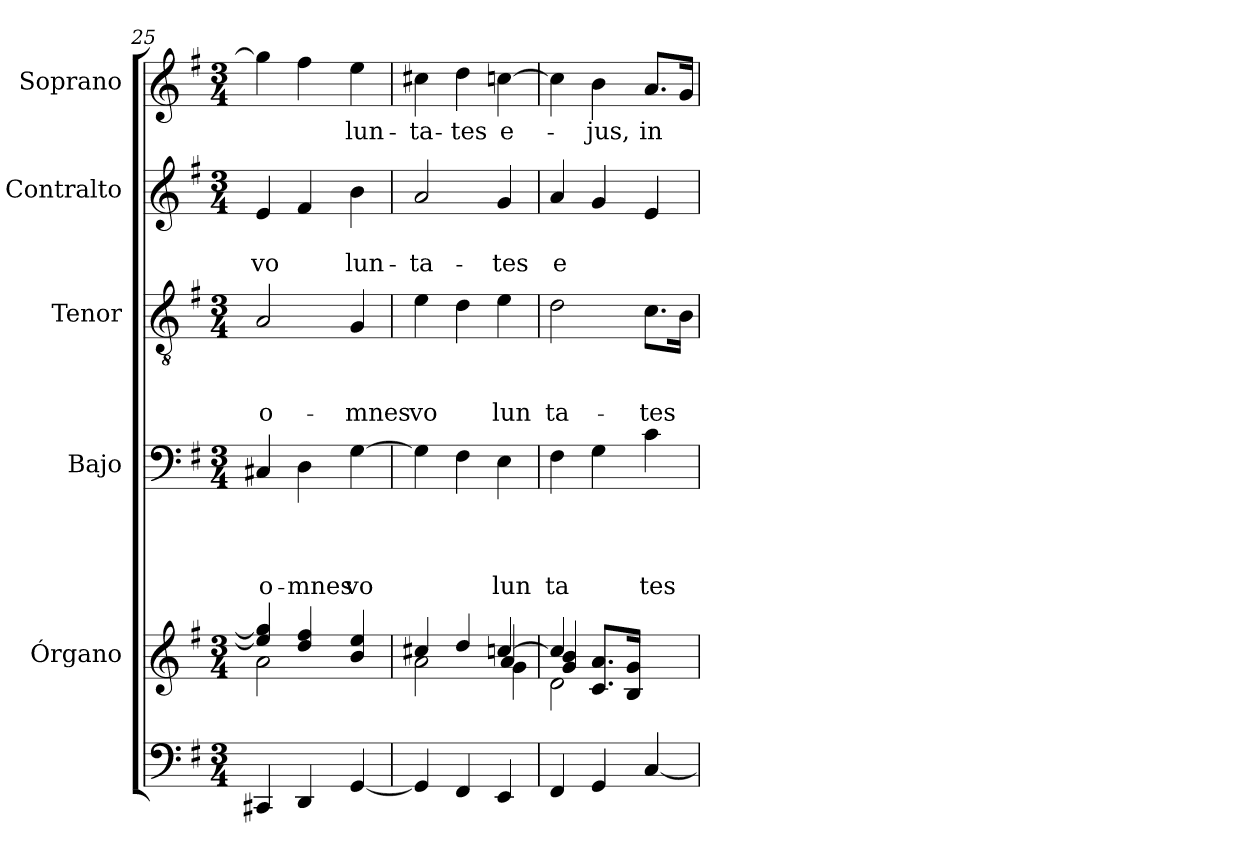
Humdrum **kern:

**kern	**kern	**kern	**text	**text	**text	**text	**kern	**text	**text	**text	**kern	**text	**text	**kern	**text
*part6	*part5	*part4	*part4	*part4	*part4	*part4	*part3	*part3	*part3	*part3	*part2	*part2	*part2	*part1	*part1
*staff6	*staff5	*staff4	*staff4	*staff4	*staff4	*staff4	*staff3	*staff3	*staff3	*staff3	*staff2	*staff2	*staff2	*staff1	*staff1
*	*I"Órgano	*I"Bajo	*	*	*	*	*I"Tenor	*	*	*	*I"Contralto	*	*	*I"Soprano	*
*clefF4	*clefG2	*clefF4	*	*	*	*	*clefGv2	*	*	*	*clefG2	*	*	*clefG2	*
*k[f#]	*k[f#]	*k[f#]	*	*	*	*	*k[f#]	*	*	*	*k[f#]	*	*	*k[f#]	*
*G:	*G:	*G:	*	*	*	*	*G:	*	*	*	*G:	*	*	*G:	*
*M3/4	*M3/4	*M3/4	*	*	*	*	*M3/4	*	*	*	*M3/4	*	*	*M3/4	*
=25	=25	=25	=25	=25	=25	=25	=25	=25	=25	=25	=25	=25	=25	=25	=25
*	*^	*	*	*	*	*	*	*	*	*	*	*	*	*	*
!	!	!	!	!	!	!	!LO:LY:b	!	!	!	!LO:LY:b	!	!	!LO:LY:b	!	!
4CC#X/	4ee/] 4gg/]	2a\	4C#X/	.	.	.	o-	2A/	.	.	o-	4e/	.	vo	4gg\]	.
!	!	!	!	!	!	!	!LO:LY:b	!	!	!	!	!	!	!	!	!
4DD/	4dd/ 4ff#/	.	4D\	.	.	.	-mnes	.	.	.	.	4f#/	.	.	4ff#\	.
!	!	!	!	!	!	!	!LO:LY:b	!	!	!	!LO:LY:b	!	!	!LO:LY:b	!	!LO:LY:b
[<4GG/	4b/ 4ee/	4ryy	[>4G\	.	.	.	vo	4G/	.	.	-mnes	4b\	.	lun-	4ee\	-lun-
=26	=26	=26	=26	=26	=26	=26	=26	=26	=26	=26	=26	=26	=26	=26	=26	=26
*	*	*^	*	*	*	*	*	*	*	*	*	*	*	*	*	*
!	!	!	!	!	!	!	!	!	!	!	!	!LO:LY:b	!	!	!LO:LY:b	!	!LO:LY:b
4GG/]	4cc#X/	2ryy	2a\	4G\]	.	.	.	.	4e\	.	.	vo	2a/	.	-ta-	4cc#X\	-ta-
!	!	!	!	!	!	!	!	!	!	!	!	!	!	!	!	!	!LO:LY:b
4FF#/	4dd/	.	.	4F#\	.	.	.	.	4d\	.	.	.	.	.	.	4dd\	-tes
!	!	!	!	!	!	!	!	!LO:LY:b	!	!	!	!LO:LY:b	!	!	!LO:LY:b	!	!LO:LY:b
4EE/	[<4ccn/	4a/	4g\	4E\	.	.	.	lun	4e\	.	.	lun	4g/	.	-tes	[>4ccn\	e-
!!LO:LB:g=z
=27	=27	=27	=27	=27	=27	=27	=27	=27	=27	=27	=27	=27	=27	=27	=27	=27	=27
!	!	!	!	!	!	!	!	!LO:LY:b	!	!	!	!LO:LY:b	!	!	!LO:LY:b	!	!
4FF#/	4cc/]	4g/ 4b/	2d\	4F#\	.	.	.	ta	2d\	.	.	ta-	4a/	.	e	4cc\]	.
!	!	!	!	!	!	!	!	!	!	!	!	!	!	!	!	!	!LO:LY:b
4GG/	8.c/ 8.a/L	4ryy	.	4G\	.	.	.	.	.	.	.	.	4g/	.	.	4b\	-jus,
.	16B/ 16g/Jk	.	.	.	.	.	.	.	.	.	.	.	.	.	.	.	.
!	!	!	!	!	!	!	!	!LO:LY:b	!	!	!	!LO:LY:b	!	!	!	!	!LO:LY:b
[<4C/	4ryy	4ryy	4ryy	4c\	.	.	.	tes	8.c\L	.	.	-tes	4e/	.	.	8.a/L	in
.	.	.	.	.	.	.	.	.	16B\Jk	.	.	.	.	.	.	16g/Jk	.
*	*v	*v	*v	*	*	*	*	*	*	*	*	*	*	*	*	*	*
=	=	=	=	=	=	=	=	=	=	=	=	=	=	=	=
*-	*-	*-	*-	*-	*-	*-	*-	*-	*-	*-	*-	*-	*-	*-	*-
